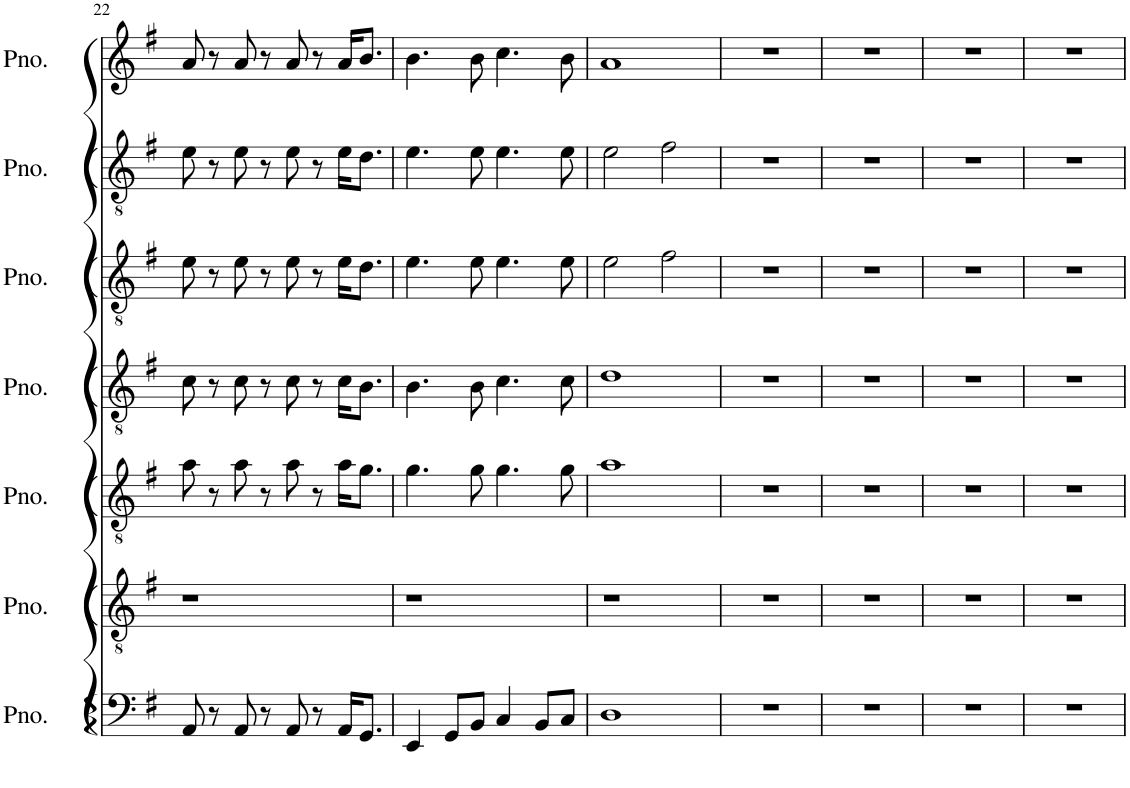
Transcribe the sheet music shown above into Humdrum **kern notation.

**kern	**kern	**kern	**kern	**kern	**kern	**kern
*part7	*part6	*part5	*part4	*part3	*part2	*part1
*staff7	*staff6	*staff5	*staff4	*staff3	*staff2	*staff1
*I"Piano	*I"Piano	*I"Piano	*I"Piano	*I"Piano	*I"Piano	*I"Piano
*I'Pno.	*I'Pno.	*I'Pno.	*I'Pno.	*I'Pno.	*I'Pno.	*I'Pno.
!!LO:PB:g=z
*clefF4	*clefGv2	*clefGv2	*clefGv2	*clefGv2	*clefGv2	*clefG2
*k[f#]	*k[f#]	*k[f#]	*k[f#]	*k[f#]	*k[f#]	*k[f#]
*M4/4	*M4/4	*M4/4	*M4/4	*M4/4	*M4/4	*M4/4
=22	=22	=22	=22	=22	=22	=22
8AA/	1r	8a\	8c\	8e\	8e\	8a/
8r	.	8r	8r	8r	8r	8r
8AA/	.	8a\	8c\	8e\	8e\	8a/
8r	.	8r	8r	8r	8r	8r
8AA/	.	8a\	8c\	8e\	8e\	8a/
8r	.	8r	8r	8r	8r	8r
16AA/KL	.	16a\KL	16c\KL	16e\KL	16e\KL	16a/KL
8.GG/J	.	8.g\J	8.B\J	8.d\J	8.d\J	8.b/J
=23	=23	=23	=23	=23	=23	=23
4EE/	1r	4.g\	4.B\	4.e\	4.e\	4.b\
8GG/L	.	.	.	.	.	.
8BB/J	.	8g\	8B\	8e\	8e\	8b\
4C/	.	4.g\	4.c\	4.e\	4.e\	4.cc\
8BB/L	.	.	.	.	.	.
8C/J	.	8g\	8c\	8e\	8e\	8b\
=24	=24	=24	=24	=24	=24	=24
1D	1r	1a	1d	2e\	2e\	1a
.	.	.	.	2f#\	2f#\	.
=25	=25	=25	=25	=25	=25	=25
1r	1r	1r	1r	1r	1r	1r
=26	=26	=26	=26	=26	=26	=26
1r	1r	1r	1r	1r	1r	1r
=27	=27	=27	=27	=27	=27	=27
1r	1r	1r	1r	1r	1r	1r
=28	=28	=28	=28	=28	=28	=28
1r	1r	1r	1r	1r	1r	1r
=	=	=	=	=	=	=
*-	*-	*-	*-	*-	*-	*-
